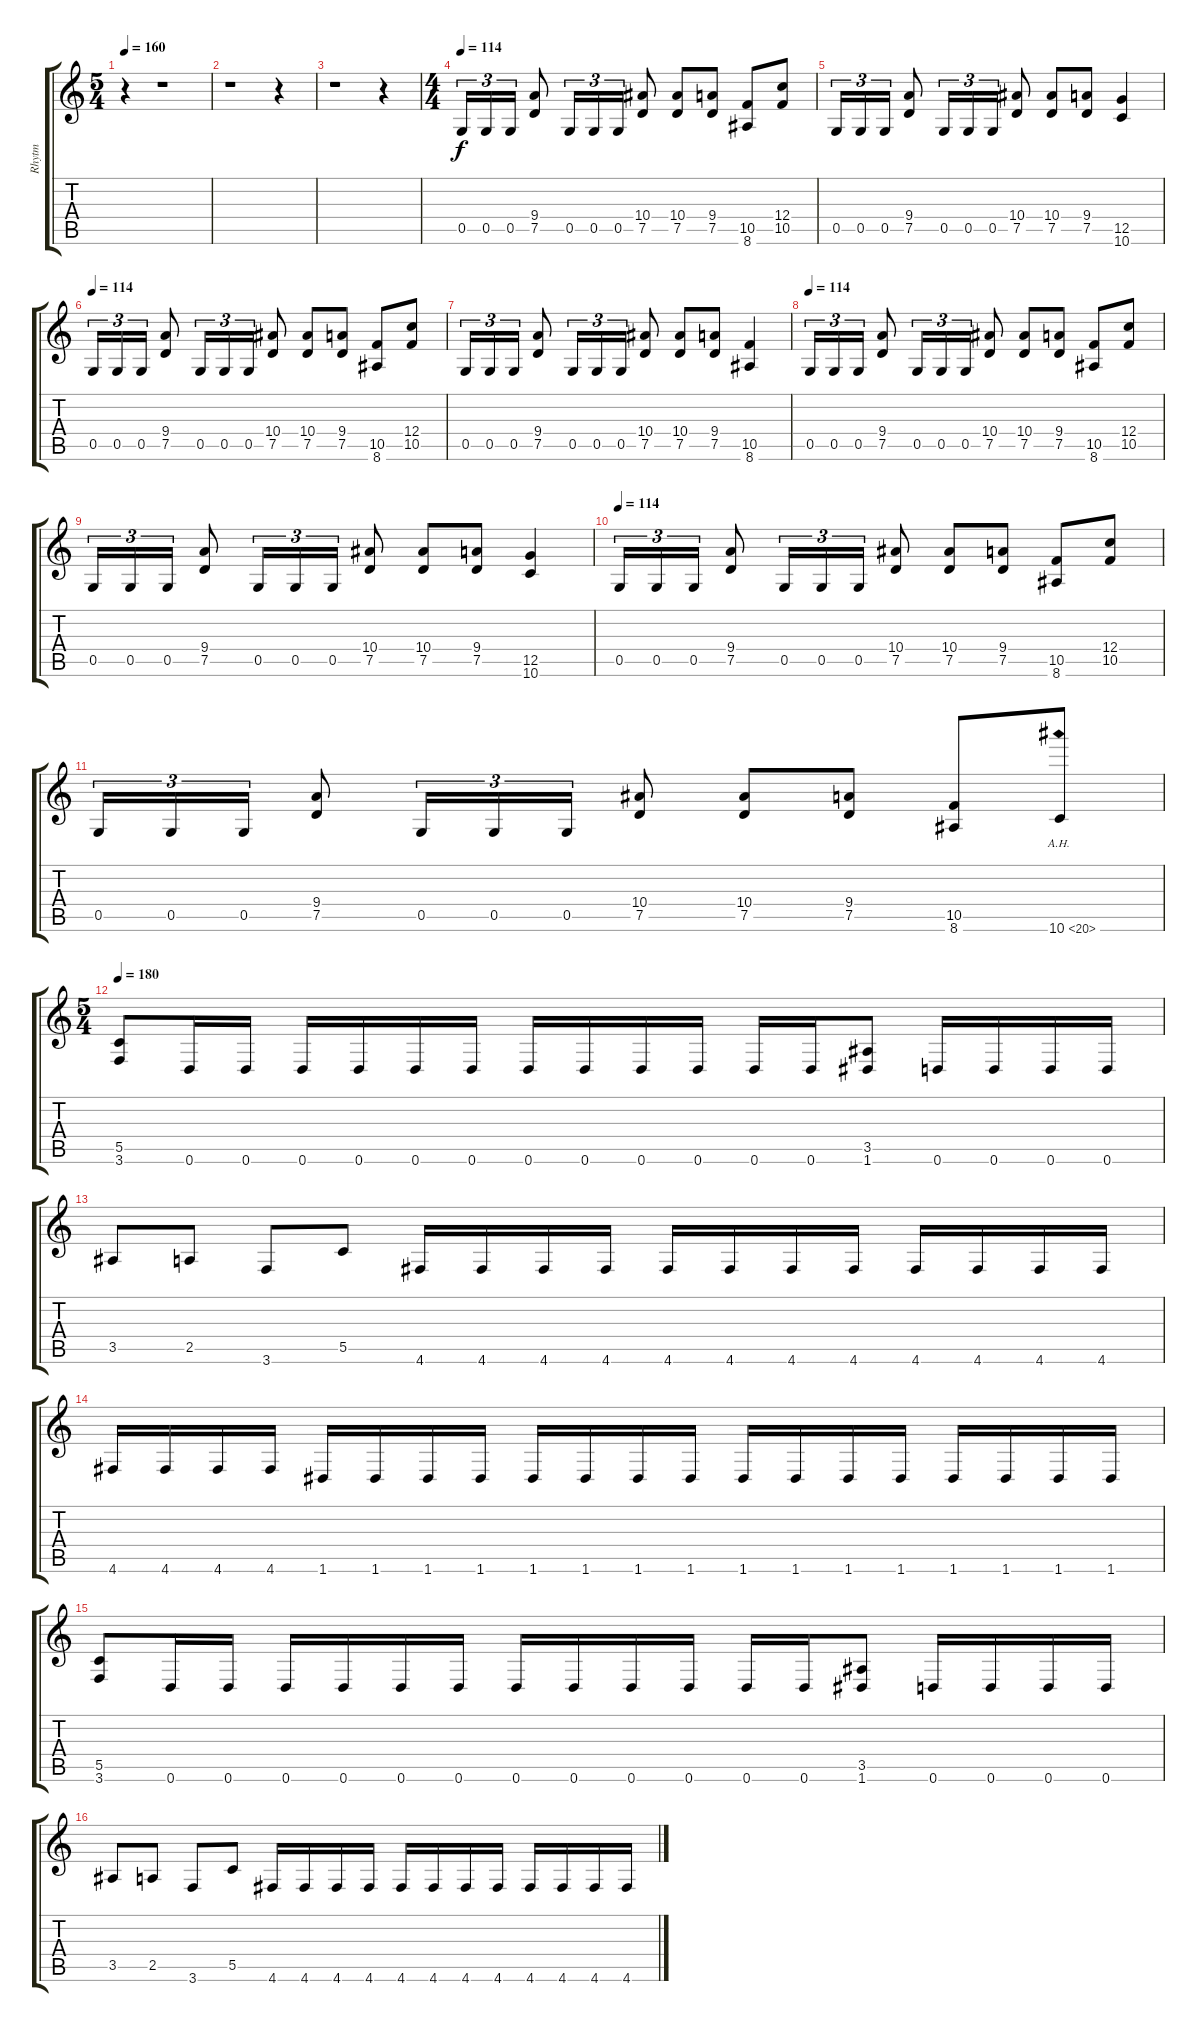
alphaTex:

\track ("Rhytm" "Rhytm") {instrument distortionguitar}
\staff {score tabs}
\tuning (D4 A3 F3 C3 G2 D2) {hide}
\ts (5 4)
\tempo 160
\clef g2
\ks c
r.4{dy f} r.1 |
r.1 r.4 |
r.1 r.4 |
\ts (4 4)
\tempo 114
0.5.16{tu (3 2)} 0.5.16{tu (3 2)} 0.5.16{tu (3 2)} (9.4 7.5).8 0.5.16{tu (3 2)} 0.5.16{tu (3 2)} 0.5.16{tu (3 2)} (10.4 7.5).8 (10.4 7.5).8 (9.4 7.5).8 (10.5 8.6).8 (12.4 10.5).8 |
0.5.16{tu (3 2)} 0.5.16{tu (3 2)} 0.5.16{tu (3 2)} (9.4 7.5).8 0.5.16{tu (3 2)} 0.5.16{tu (3 2)} 0.5.16{tu (3 2)} (10.4 7.5).8 (10.4 7.5).8 (9.4 7.5).8 (12.5 10.6).4 |
\tempo 114
0.5.16{tu (3 2)} 0.5.16{tu (3 2)} 0.5.16{tu (3 2)} (9.4 7.5).8 0.5.16{tu (3 2)} 0.5.16{tu (3 2)} 0.5.16{tu (3 2)} (10.4 7.5).8 (10.4 7.5).8 (9.4 7.5).8 (10.5 8.6).8 (12.4 10.5).8 |
0.5.16{tu (3 2)} 0.5.16{tu (3 2)} 0.5.16{tu (3 2)} (9.4 7.5).8 0.5.16{tu (3 2)} 0.5.16{tu (3 2)} 0.5.16{tu (3 2)} (10.4 7.5).8 (10.4 7.5).8 (9.4 7.5).8 (10.5 8.6).4 |
\tempo 114
0.5.16{tu (3 2)} 0.5.16{tu (3 2)} 0.5.16{tu (3 2)} (9.4 7.5).8 0.5.16{tu (3 2)} 0.5.16{tu (3 2)} 0.5.16{tu (3 2)} (10.4 7.5).8 (10.4 7.5).8 (9.4 7.5).8 (10.5 8.6).8 (12.4 10.5).8 |
0.5.16{tu (3 2)} 0.5.16{tu (3 2)} 0.5.16{tu (3 2)} (9.4 7.5).8 0.5.16{tu (3 2)} 0.5.16{tu (3 2)} 0.5.16{tu (3 2)} (10.4 7.5).8 (10.4 7.5).8 (9.4 7.5).8 (12.5 10.6).4 |
\tempo 114
0.5.16{tu (3 2)} 0.5.16{tu (3 2)} 0.5.16{tu (3 2)} (9.4 7.5).8 0.5.16{tu (3 2)} 0.5.16{tu (3 2)} 0.5.16{tu (3 2)} (10.4 7.5).8 (10.4 7.5).8 (9.4 7.5).8 (10.5 8.6).8 (12.4 10.5).8 |
0.5.16{tu (3 2)} 0.5.16{tu (3 2)} 0.5.16{tu (3 2)} (9.4 7.5).8 0.5.16{tu (3 2)} 0.5.16{tu (3 2)} 0.5.16{tu (3 2)} (10.4 7.5).8 (10.4 7.5).8 (9.4 7.5).8 (10.5 8.6).8 10.6{ah 10}.8 |
\ts (5 4)
\tempo 180
(5.5 3.6).8 0.6.16 0.6.16 0.6.16 0.6.16 0.6.16 0.6.16 0.6.16 0.6.16 0.6.16 0.6.16 0.6.16 0.6.16 (3.5 1.6).8 0.6.16 0.6.16 0.6.16 0.6.16 |
3.5.8 2.5.8 3.6.8 5.5.8 4.6.16 4.6.16 4.6.16 4.6.16 4.6.16 4.6.16 4.6.16 4.6.16 4.6.16 4.6.16 4.6.16 4.6.16 |
4.6.16 4.6.16 4.6.16 4.6.16 1.6.16 1.6.16 1.6.16 1.6.16 1.6.16 1.6.16 1.6.16 1.6.16 1.6.16 1.6.16 1.6.16 1.6.16 1.6.16 1.6.16 1.6.16 1.6.16 |
(5.5 3.6).8 0.6.16 0.6.16 0.6.16 0.6.16 0.6.16 0.6.16 0.6.16 0.6.16 0.6.16 0.6.16 0.6.16 0.6.16 (3.5 1.6).8 0.6.16 0.6.16 0.6.16 0.6.16 |
3.5.8 2.5.8 3.6.8 5.5.8 4.6.16 4.6.16 4.6.16 4.6.16 4.6.16 4.6.16 4.6.16 4.6.16 4.6.16 4.6.16 4.6.16 4.6.16
